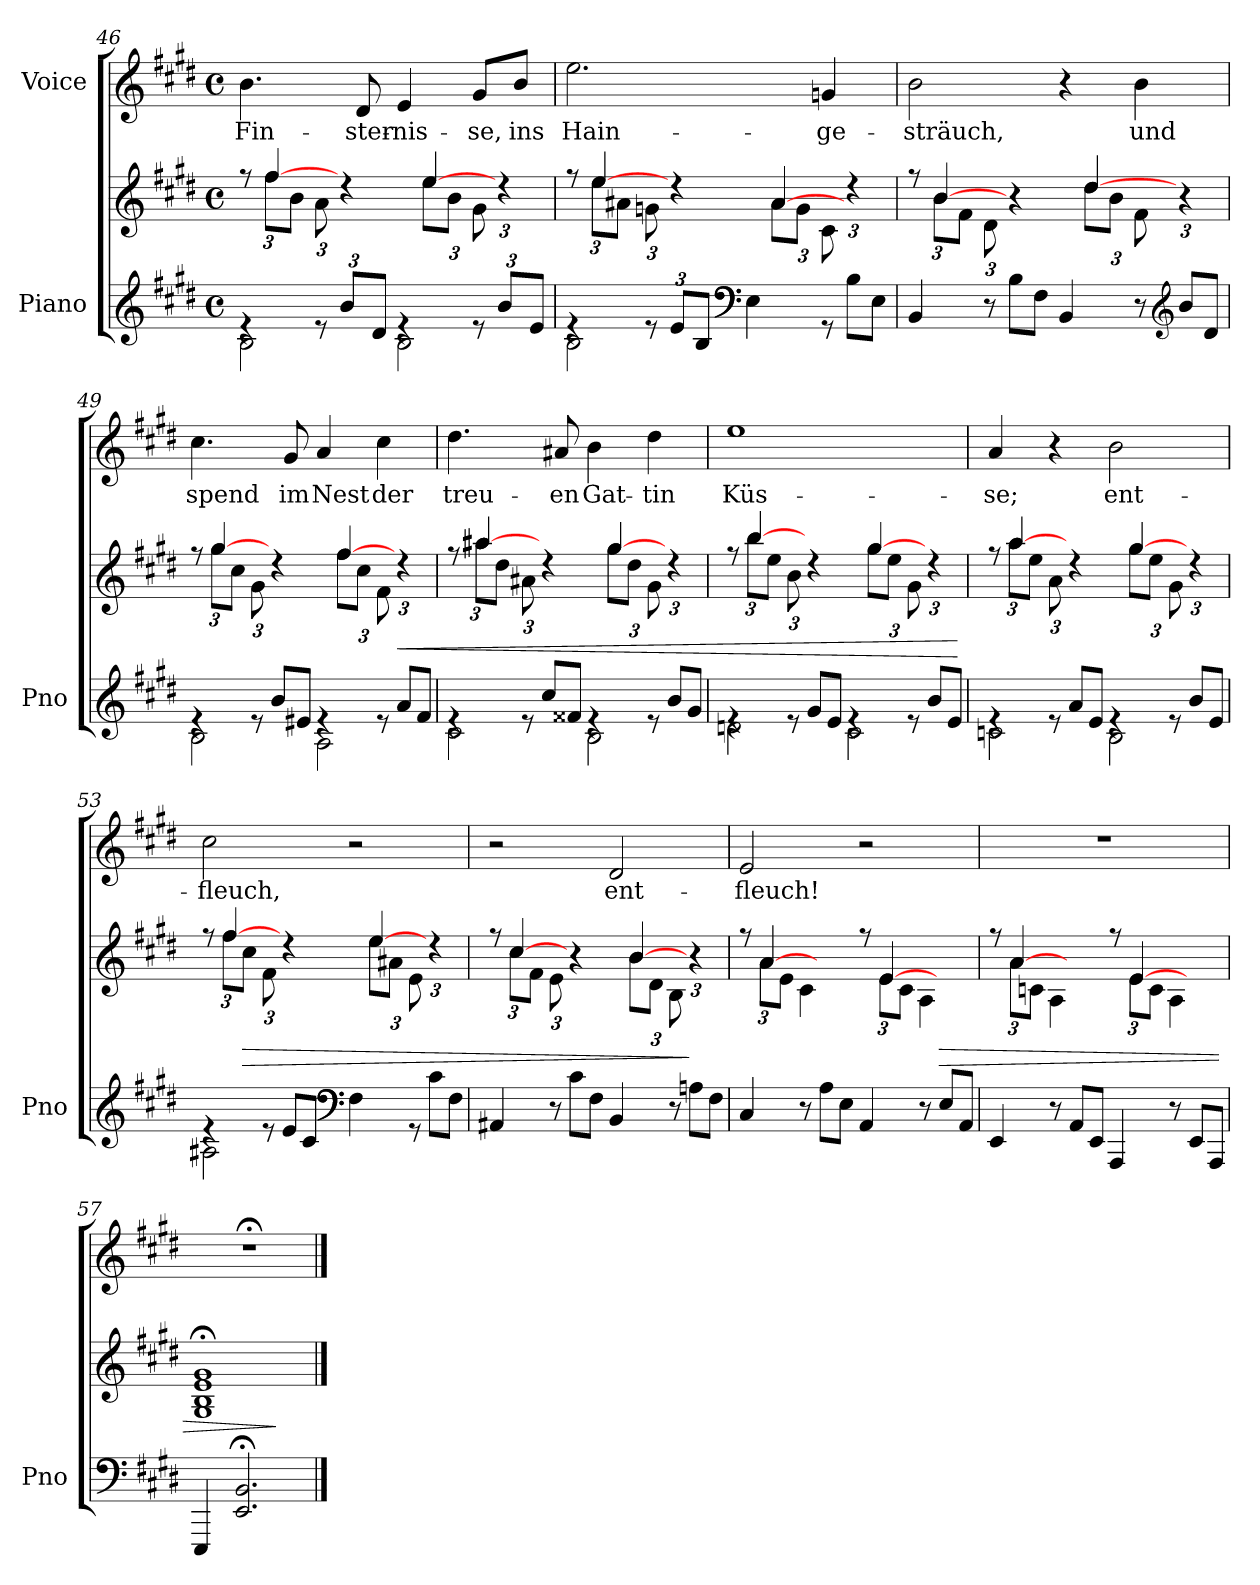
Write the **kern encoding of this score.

**kern	**kern	**dynam	**kern	**text
*part2	*part2	*part2	*part1	*part1
*staff3	*staff2	*staff2/3	*staff1	*staff1
*I"Piano	*	*	*I"Voice	*
*I'Pno	*	*	*	*
*clefG2	*clefG2	*	*clefG2	*
*k[f#c#g#d#]	*k[f#c#g#d#]	*	*k[f#c#g#d#]	*
*M4/4	*M4/4	*	*M4/4	*
*met(c)	*met(c)	*	*met(c)	*
=46	=46	=46	=46	=46
*^	*	*	*	*
*	*	*Xbrackettup	*	*	*
*	*	*^	*	*	*
!	!	!	!	!	!	!LO:LY:b
4re	2B\	12ryy	12rff	.	4.b\	Fin-
.	.	[4ff#/	(<12ff#\L	.	.	.
.	.	.	12b\J	.	.	.
*Xbrackettup	*	*	*	*	*	*
12re	.	.	12a\	.	.	.
12b/L	.	4ryy	4rdd	.	.	.
!	!	!	!	!	!	!LO:LY:b
.	.	.	.	.	8d#/	-ster-
12d#/J)	.	.	.	.	.	.
!	!	!	!	!	!	!LO:LY:b
4re	2B\	.	.	.	4e/	-nis-
.	.	[4ee/	(<12ee\L	.	.	.
.	.	.	12b\J	.	.	.
!	!	!	!	!	!	!LO:LY:b
12re	.	.	12g#\	.	8g#/L	-se,
12b/L	.	6ryy	6rdd	.	.	.
!	!	!	!	!	!	!LO:LY:b
.	.	.	.	.	8b/J	ins
12e/J)	.	.	.	.	.	.
=47	=47	=47	=47	=47	=47	=47
!	!	!	!	!	!	!LO:LY:b
4re	2B\	12ryy	12rff	.	2.ee\	Hain-
.	.	[4ee/	12ee\L	.	.	.
.	.	.	12a#X\J	.	.	.
12re	.	.	12gn\	.	.	.
12e/L	.	4ryy	4rdd	.	.	.
12B/J	.	.	.	.	.	.
*clefF4	*	*	*	*	*	*
4E\	2rGGyy	.	.	.	.	.
.	.	[4a#/	12a#\L	.	.	.
.	.	.	12g\J	.	.	.
*Xtuplet	*	*	*	*	*	*
!	!	!	!	!	!	!LO:LY:b
12rGG	.	.	12c#\	.	4gn/	-ge-
12B\L	.	6ryy	6rdd	.	.	.
12E\J	.	.	.	.	.	.
*v	*v	*	*	*	*	*
!!LO:LB:g=z
=48	=48	=48	=48	=48	=48
!	!	!	!	!	!LO:LY:b
4BB/	12ryy	12rff	.	2b\	-sträuch,
.	[4b/	12b\L	.	.	.
.	.	12f#\J	.	.	.
12r	.	12d#\	.	.	.
12B\L	4ryy	4r	.	.	.
12F#\J	.	.	.	.	.
4BB/	.	.	.	4r	.
.	[4dd#/	12dd#\L	.	.	.
.	.	12b\J	.	.	.
!	!	!	!	!	!LO:LY:b
12r	.	12f#\	.	4b\	und
*clefG2	*	*	*	*	*
12b/L	6ryy	6r	.	.	.
12d#/J	.	.	.	.	.
=49	=49	=49	=49	=49	=49
*^	*	*	*	*	*
!	!	!	!	!	!	!LO:LY:b
4re	2B\	12ryy	12rff	.	4.cc#\	spend
.	.	[4gg#/	(<12gg#\L	.	.	.
.	.	.	12cc#\J	.	.	.
12re	.	.	12g#\	.	.	.
12b/L	.	4ryy	4rdd	.	.	.
!	!	!	!	!	!	!LO:LY:b
.	.	.	.	.	8g#/	im
12e#X/J)	.	.	.	.	.	.
!	!	!	!	!	!	!LO:LY:b
4re	2A\	.	.	.	4a/	Nest
.	.	[4ff#/	(<12ff#\L	.	.	.
.	.	.	12cc#\J	.	.	.
!	!	!	!	!	!	!LO:LY:b
12re	.	.	12f#\	.	4cc#\	der
!	!	!	!	!LO:HP:b	!	!
12a/L	.	6ryy	6rdd	<	.	.
12f#/J)	.	.	.	.	.	.
=50	=50	=50	=50	=50	=50	=50
!	!	!	!	!	!	!LO:LY:b
4re	2c#\	12ryy	12rff	.	4.dd#\	treu-
.	.	[4aa#X/	12aa#\L	.	.	.
.	.	.	12dd#\J	.	.	.
12re	.	.	12a#X\	.	.	.
12cc#/L	.	4ryy	4rdd	.	.	.
!	!	!	!	!	!	!LO:LY:b
.	.	.	.	.	8a#X/	-en
12f##X/J	.	.	.	.	.	.
!	!	!	!	!	!	!LO:LY:b
4re	2B\	.	.	.	4b\	Gat-
.	.	[4gg#/	12gg#\L	.	.	.
.	.	.	12dd#\J	.	.	.
!	!	!	!	!	!	!LO:LY:b
12re	.	.	12g#\	.	4dd#\	-tin
12b/L	.	6ryy	6rdd	.	.	.
12g#/J	.	.	.	.	.	.
!!LO:LB:g=z
=51	=51	=51	=51	=51	=51	=51
!	!	!	!	!	!	!LO:LY:b
4re	2dn\	12ryy	12rff	.	1ee	Küs-
.	.	[4bb/	12bb\L	.	.	.
.	.	.	12ee\J	.	.	.
12re	.	.	12b\	.	.	.
12g#/L	.	4ryy	4rdd	.	.	.
12e/J	.	.	.	.	.	.
4re	2c#\	.	.	.	.	.
.	.	[4gg#/	12gg#\L	.	.	.
.	.	.	12ee\J	.	.	.
12re	.	.	12g#\	.	.	.
12b/L	.	6ryy	6rdd	.	.	.
12e/J	.	.	.	.	.	.
*v	*v	*	*	*	*	*
*	*v	*v	*	*	*
.	.	[	.	.
=52	=52	=52	=52	=52
*^	*^	*	*	*
!	!	!	!	!	!	!LO:LY:b
4re	2cn\	12ryy	12rff	.	4a/	-se;
.	.	[4aa/	12aa\L	.	.	.
.	.	.	12ee\J	.	.	.
12re	.	.	12a\	.	4r	.
12a/L	.	4ryy	4rdd	.	.	.
12e/J	.	.	.	.	.	.
!	!	!	!	!	!	!LO:LY:b
4re	2B\	.	.	.	2b\	ent-
.	.	[4gg#/	12gg#\L	.	.	.
.	.	.	12ee\J	.	.	.
12re	.	.	12g#\	.	.	.
12b/L	.	6ryy	6rdd	.	.	.
12e/J	.	.	.	.	.	.
=53	=53	=53	=53	=53	=53	=53
!	!	!	!	!	!	!LO:LY:b
4re	2A#X\	12ryy	12rff	.	2cc#\	-fleuch,
.	.	[4ff#/	12ff#\L	.	.	.
!	!	!	!	!LO:HP:b	!	!
.	.	.	12cc#\J	>	.	.
12re	.	.	12f#\	.	.	.
12e/L	.	4ryy	4rdd	.	.	.
12c#/J	.	.	.	.	.	.
*clefF4	*	*	*	*	*	*
4F#\	2rGGyy	.	.	.	2r	.
.	.	[4ee/	12ee\L	.	.	.
.	.	.	12a#X\J	.	.	.
12rGG	.	.	12e\	.	.	.
12c#\L	.	6ryy	6rdd	.	.	.
12F#\J	.	.	.	.	.	.
*v	*v	*	*	*	*	*
!!LO:PB:g=z
=54	=54	=54	=54	=54	=54
4AA#X/	12ryy	12rff	.	2r	.
.	[4cc#/	12cc#\L	.	.	.
.	.	12f#\J	.	.	.
12r	.	12e\	.	.	.
12c#\L	4ryy	4r	.	.	.
12F#\J	.	.	.	.	.
!	!	!	!	!	!LO:LY:b
4BB/	.	.	.	2d#/	ent-
.	[4b/	12b\L	.	.	.
.	.	12d#\J	.	.	.
12r	.	12B\	.	.	.
12An\L	6ryy	6r	]	.	.
12F#\J	.	.	.	.	.
=55	=55	=55	=55	=55	=55
!	!	!	!	!	!LO:LY:b
4C#/	12ryy	12rff	.	2e/	-fleuch!
.	[4a/	12a\L	.	.	.
.	.	12e\J	.	.	.
12r	.	4c#\	.	.	.
12A\L	4ryy	.	.	.	.
12E\J	.	.	.	.	.
4AA/	.	12rff	.	2r	.
.	[4e/	12e\L	.	.	.
.	.	12c#\J	.	.	.
12r	.	4A\	.	.	.
!	!	!	!LO:HP:b	!	!
12E/L	6ryy	.	>	.	.
12AA/J	.	.	.	.	.
=56	=56	=56	=56	=56	=56
4EE/	12ryy	12rff	.	1r	.
.	[4a/	12a\L	.	.	.
.	.	12cn\J	.	.	.
12r	.	4A\	.	.	.
12AA/L	4ryy	.	.	.	.
12EE/J	.	.	.	.	.
4AAA/	.	12rff	.	.	.
.	[4e/	12e\L	.	.	.
.	.	12c\J	.	.	.
12r	.	4A\	.	.	.
12EE/L	6ryy	.	.	.	.
12AAA/J	.	.	.	.	.
*	*v	*v	*	*	*
=57	=57	=57	=57	=57
4EEE/	1G#;< 1B;< 1e;< 1g#;<	.	1r;<	.
2.EE/;< 2.BB/;<	.	.	.	.
.	.	]	.	.
==	==	==	==	==
*-	*-	*-	*-	*-
